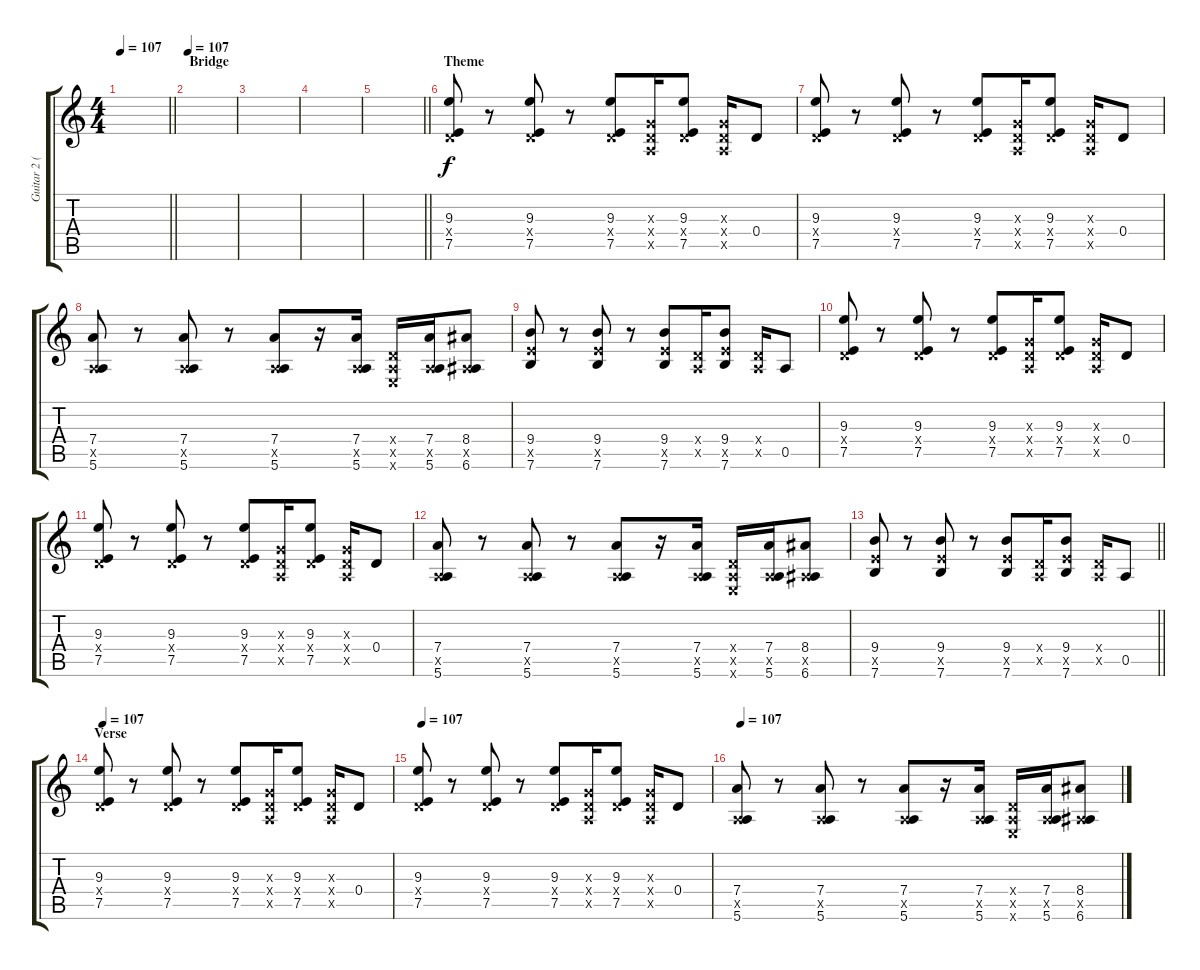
\track ("Guitar 2 (Overdub)" "Guitar 2 (") {instrument distortionguitar}
\staff {score tabs}
\tuning (E4 B3 G3 D3 A2 E2) {hide}
\ts (4 4)
\tempo 107
\clef g2
\barLineRight lightlight
\ks c
|
\section ("" "Bridge")
\tempo 107
|
|
|
\barLineRight lightlight
|
\section ("" "Theme")
(9.3 0.4{x} 7.5).8 r.8 (9.3 0.4{x} 7.5).8 r.8 (9.3 0.4{x} 7.5).8 (0.3{x} 0.4{x} 0.5{x}).16 (9.3 0.4{x} 7.5).8 (0.3{x} 0.4{x} 0.5{x}).16 0.4.8 |
(9.3 0.4{x} 7.5).8 r.8 (9.3 0.4{x} 7.5).8 r.8 (9.3 0.4{x} 7.5).8 (0.3{x} 0.4{x} 0.5{x}).16 (9.3 0.4{x} 7.5).8 (0.3{x} 0.4{x} 0.5{x}).16 0.4.8 |
(7.4 0.5{x} 5.6).8 r.8 (7.4 0.5{x} 5.6).8 r.8 (7.4 0.5{x} 5.6).8 r.16 (7.4 0.5{x} 5.6).16 (0.4{x} 0.5{x} 0.6{x}).16 (7.4 0.5{x} 5.6).16 (8.4 0.5{x} 6.6).8 |
(9.4 7.5{x} 7.6).8 r.8 (9.4 7.5{x} 7.6).8 r.8 (9.4 7.5{x} 7.6).8 (0.4{x} 0.5{x}).16 (9.4 7.5{x} 7.6).8 (0.4{x} 0.5{x}).16 0.5.8 |
(9.3 0.4{x} 7.5).8 r.8 (9.3 0.4{x} 7.5).8 r.8 (9.3 0.4{x} 7.5).8 (0.3{x} 0.4{x} 0.5{x}).16 (9.3 0.4{x} 7.5).8 (0.3{x} 0.4{x} 0.5{x}).16 0.4.8 |
(9.3 0.4{x} 7.5).8 r.8 (9.3 0.4{x} 7.5).8 r.8 (9.3 0.4{x} 7.5).8 (0.3{x} 0.4{x} 0.5{x}).16 (9.3 0.4{x} 7.5).8 (0.3{x} 0.4{x} 0.5{x}).16 0.4.8 |
(7.4 0.5{x} 5.6).8 r.8 (7.4 0.5{x} 5.6).8 r.8 (7.4 0.5{x} 5.6).8 r.16 (7.4 0.5{x} 5.6).16 (0.4{x} 0.5{x} 0.6{x}).16 (7.4 0.5{x} 5.6).16 (8.4 0.5{x} 6.6).8 |
\barLineRight lightlight
(9.4 7.5{x} 7.6).8 r.8 (9.4 7.5{x} 7.6).8 r.8 (9.4 7.5{x} 7.6).8 (0.4{x} 0.5{x}).16 (9.4 7.5{x} 7.6).8 (0.4{x} 0.5{x}).16 0.5.8 |
\section ("" "Verse")
\tempo 107
(9.3 0.4{x} 7.5).8 r.8 (9.3 0.4{x} 7.5).8 r.8 (9.3 0.4{x} 7.5).8 (0.3{x} 0.4{x} 0.5{x}).16 (9.3 0.4{x} 7.5).8 (0.3{x} 0.4{x} 0.5{x}).16 0.4.8 |
\tempo 107
(9.3 0.4{x} 7.5).8 r.8 (9.3 0.4{x} 7.5).8 r.8 (9.3 0.4{x} 7.5).8 (0.3{x} 0.4{x} 0.5{x}).16 (9.3 0.4{x} 7.5).8 (0.3{x} 0.4{x} 0.5{x}).16 0.4.8 |
\tempo 107
(7.4 0.5{x} 5.6).8 r.8 (7.4 0.5{x} 5.6).8 r.8 (7.4 0.5{x} 5.6).8 r.16 (7.4 0.5{x} 5.6).16 (0.4{x} 0.5{x} 0.6{x}).16 (7.4 0.5{x} 5.6).16 (8.4 0.5{x} 6.6).8
